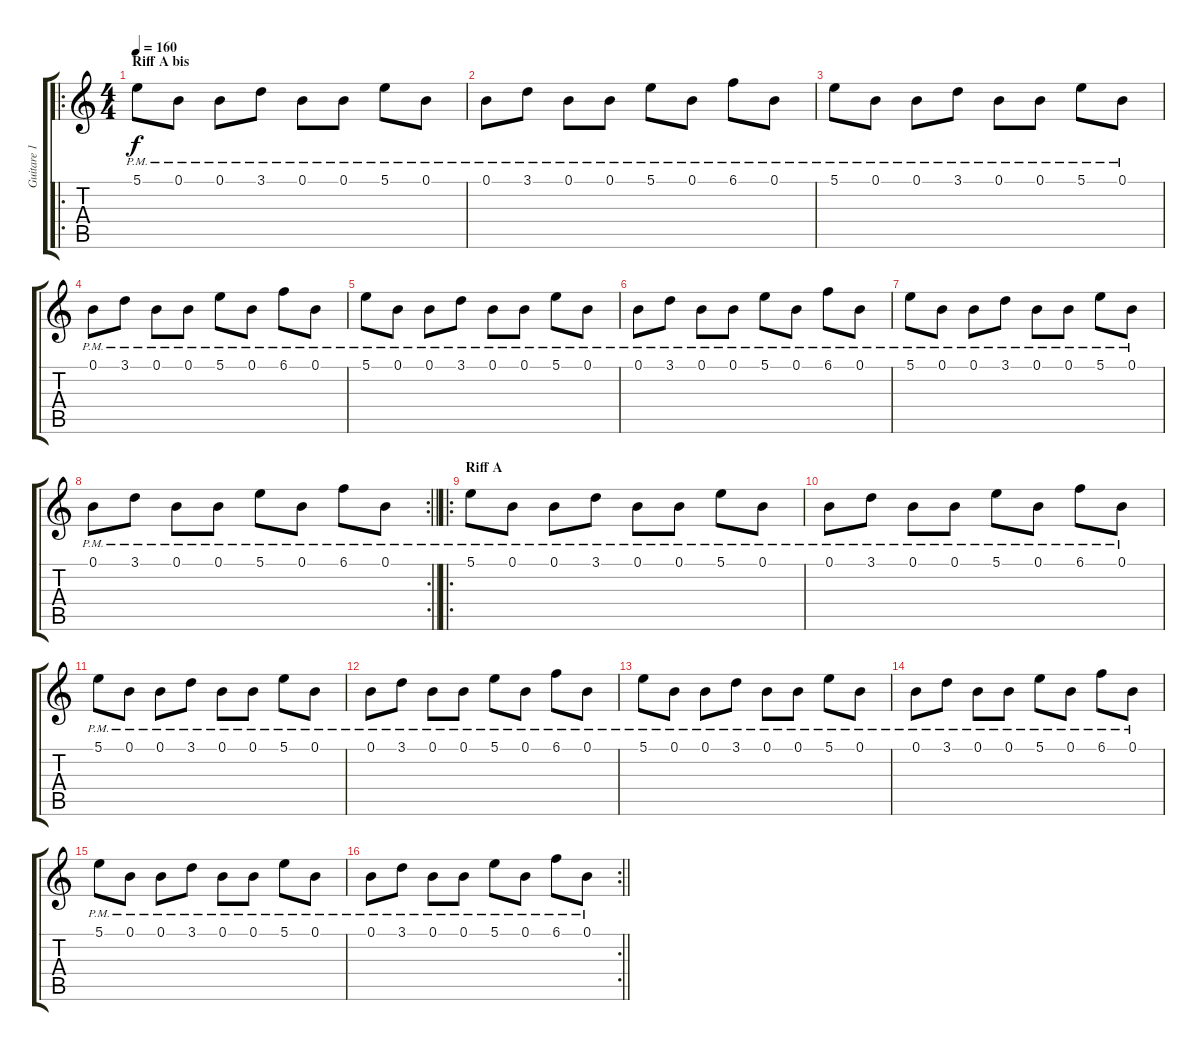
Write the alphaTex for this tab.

\track ("Guitare 1" "Guitare 1") {instrument distortionguitar}
\staff {score tabs}
\tuning (B3 Gb3 D3 A2 E2 B1) {hide}
\ro
\ts (4 4)
\section ("" "Riff A bis")
\tempo 160
\clef g2
\ks c
5.1{pm}.8{dy f} 0.1{pm}.8 0.1{pm}.8 3.1{pm}.8 0.1{pm}.8 0.1{pm}.8 5.1{pm}.8 0.1{pm}.8 |
0.1{pm}.8 3.1{pm}.8 0.1{pm}.8 0.1{pm}.8 5.1{pm}.8 0.1{pm}.8 6.1{pm}.8 0.1{pm}.8 |
5.1{pm}.8 0.1{pm}.8 0.1{pm}.8 3.1{pm}.8 0.1{pm}.8 0.1{pm}.8 5.1{pm}.8 0.1{pm}.8 |
0.1{pm}.8 3.1{pm}.8 0.1{pm}.8 0.1{pm}.8 5.1{pm}.8 0.1{pm}.8 6.1{pm}.8 0.1{pm}.8 |
5.1{pm}.8 0.1{pm}.8 0.1{pm}.8 3.1{pm}.8 0.1{pm}.8 0.1{pm}.8 5.1{pm}.8 0.1{pm}.8 |
0.1{pm}.8 3.1{pm}.8 0.1{pm}.8 0.1{pm}.8 5.1{pm}.8 0.1{pm}.8 6.1{pm}.8 0.1{pm}.8 |
5.1{pm}.8 0.1{pm}.8 0.1{pm}.8 3.1{pm}.8 0.1{pm}.8 0.1{pm}.8 5.1{pm}.8 0.1{pm}.8 |
\rc 2
\barLineRight lightlight
0.1{pm}.8 3.1{pm}.8 0.1{pm}.8 0.1{pm}.8 5.1{pm}.8 0.1{pm}.8 6.1{pm}.8 0.1{pm}.8 |
\ro
\section ("" "Riff A")
5.1{pm}.8 0.1{pm}.8 0.1{pm}.8 3.1{pm}.8 0.1{pm}.8 0.1{pm}.8 5.1{pm}.8 0.1{pm}.8 |
0.1{pm}.8 3.1{pm}.8 0.1{pm}.8 0.1{pm}.8 5.1{pm}.8 0.1{pm}.8 6.1{pm}.8 0.1{pm}.8 |
5.1{pm}.8 0.1{pm}.8 0.1{pm}.8 3.1{pm}.8 0.1{pm}.8 0.1{pm}.8 5.1{pm}.8 0.1{pm}.8 |
0.1{pm}.8 3.1{pm}.8 0.1{pm}.8 0.1{pm}.8 5.1{pm}.8 0.1{pm}.8 6.1{pm}.8 0.1{pm}.8 |
5.1{pm}.8 0.1{pm}.8 0.1{pm}.8 3.1{pm}.8 0.1{pm}.8 0.1{pm}.8 5.1{pm}.8 0.1{pm}.8 |
0.1{pm}.8 3.1{pm}.8 0.1{pm}.8 0.1{pm}.8 5.1{pm}.8 0.1{pm}.8 6.1{pm}.8 0.1{pm}.8 |
5.1{pm}.8 0.1{pm}.8 0.1{pm}.8 3.1{pm}.8 0.1{pm}.8 0.1{pm}.8 5.1{pm}.8 0.1{pm}.8 |
\rc 2
\barLineRight lightlight
0.1{pm}.8 3.1{pm}.8 0.1{pm}.8 0.1{pm}.8 5.1{pm}.8 0.1{pm}.8 6.1{pm}.8 0.1{pm}.8
